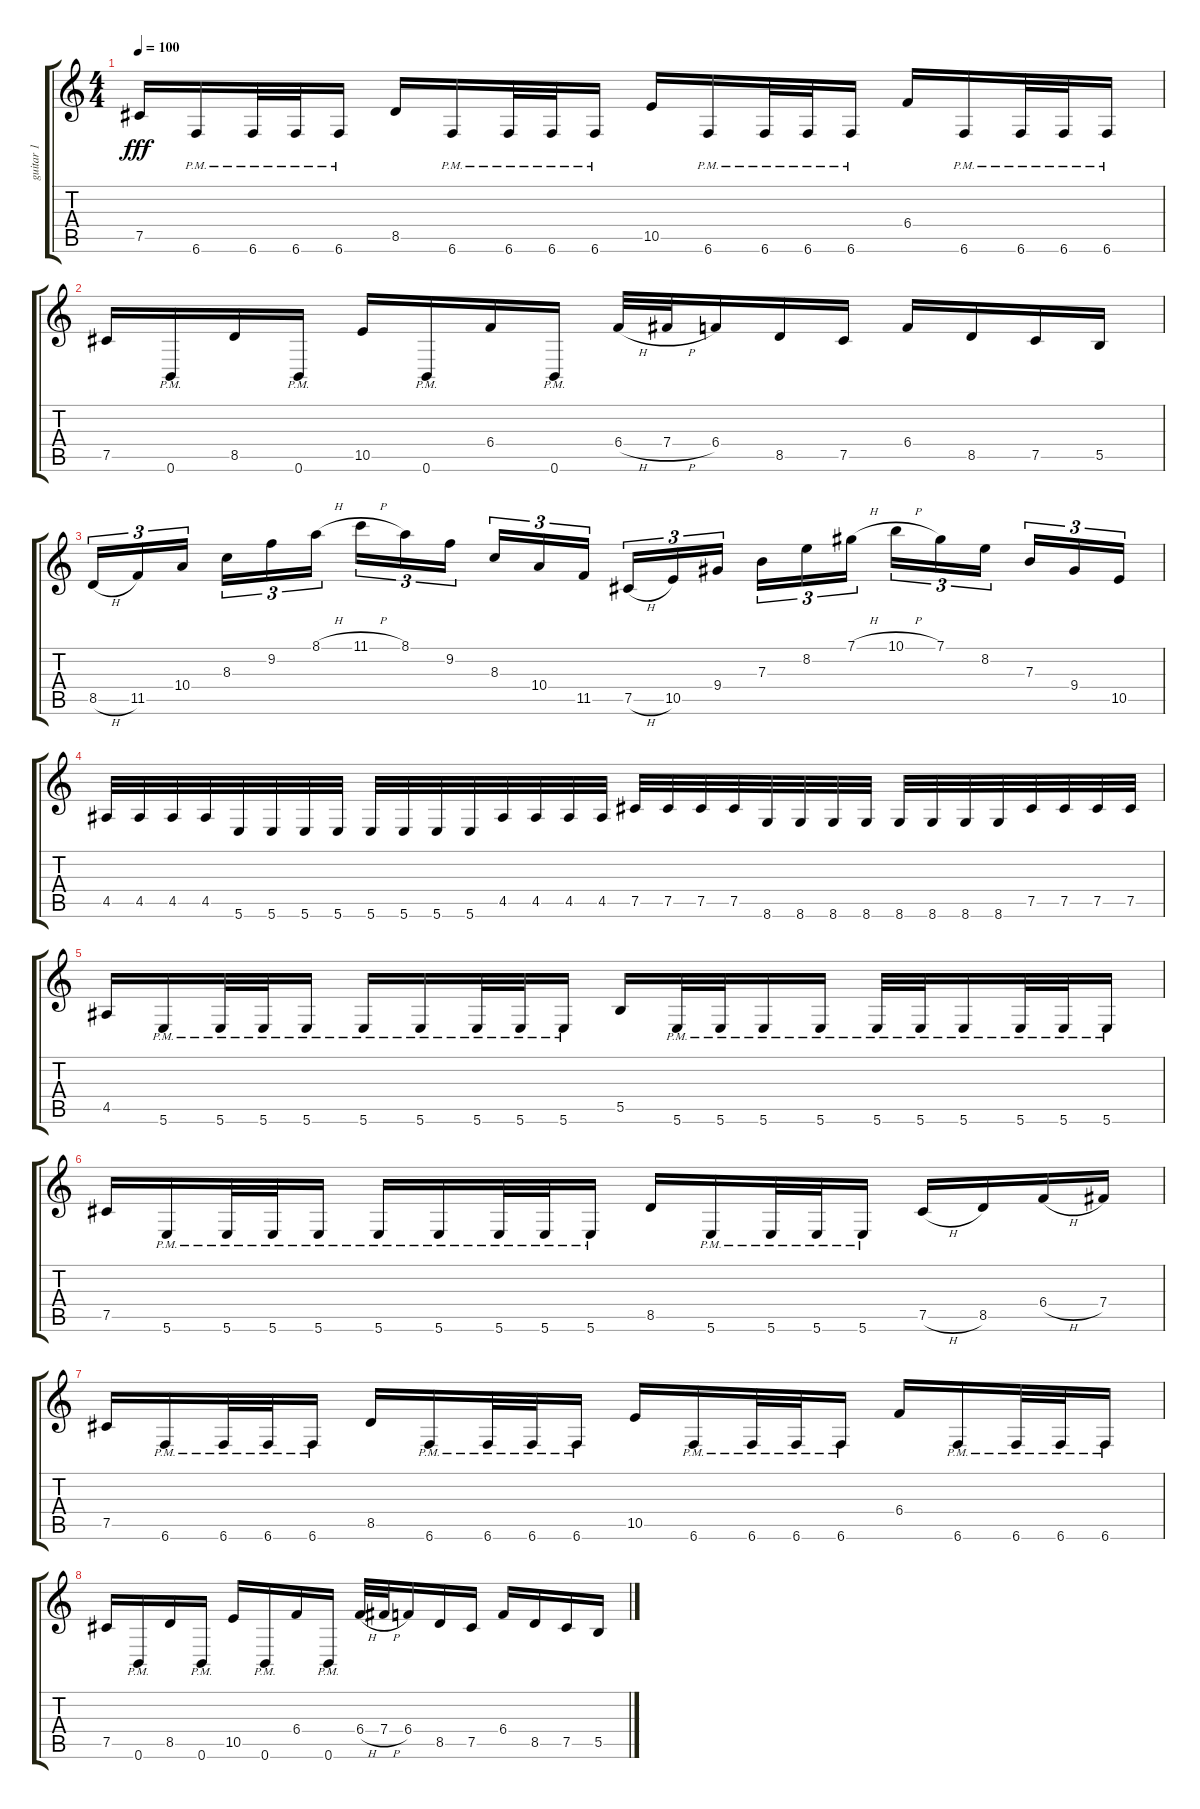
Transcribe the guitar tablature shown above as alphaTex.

\track ("guitar 1" "guitar 1") {instrument distortionguitar}
\staff {score tabs}
\tuning (Db4 Ab3 E3 B2 Gb2 B1) {hide}
\ts (4 4)
\tempo 100
\clef g2
\ks c
7.5.16{dy fff} 6.6{pm}.16 6.6{pm}.32 6.6{pm}.32 6.6{pm}.16 8.5.16 6.6{pm}.16 6.6{pm}.32 6.6{pm}.32 6.6{pm}.16 10.5.16 6.6{pm}.16 6.6{pm}.32 6.6{pm}.32 6.6{pm}.16 6.4.16 6.6{pm}.16 6.6{pm}.32 6.6{pm}.32 6.6{pm}.16 |
7.5.16 0.6{pm}.16 8.5.16 0.6{pm}.16 10.5.16 0.6{pm}.16 6.4.16 0.6{pm}.16 6.4{h}.32 7.4{h}.32 6.4.16 8.5.16 7.5.16 6.4.16 8.5.16 7.5.16 5.5.16 |
8.5{h}.16{tu (3 2)} 11.5.16{tu (3 2)} 10.4.16{tu (3 2) beam splitsecondary} 8.3.16{tu (3 2)} 9.2.16{tu (3 2)} 8.1{h}.16{tu (3 2)} 11.1{h}.16{tu (3 2)} 8.1.16{tu (3 2)} 9.2.16{tu (3 2) beam splitsecondary} 8.3.16{tu (3 2)} 10.4.16{tu (3 2)} 11.5.16{tu (3 2)} 7.5{h}.16{tu (3 2)} 10.5.16{tu (3 2)} 9.4.16{tu (3 2) beam splitsecondary} 7.3.16{tu (3 2)} 8.2.16{tu (3 2)} 7.1{h}.16{tu (3 2)} 10.1{h}.16{tu (3 2)} 7.1.16{tu (3 2)} 8.2.16{tu (3 2) beam splitsecondary} 7.3.16{tu (3 2)} 9.4.16{tu (3 2)} 10.5.16{tu (3 2)} |
4.5.32 4.5.32 4.5.32 4.5.32 5.6.32 5.6.32 5.6.32 5.6.32 5.6.32 5.6.32 5.6.32 5.6.32 4.5.32 4.5.32 4.5.32 4.5.32 7.5.32 7.5.32 7.5.32 7.5.32 8.6.32 8.6.32 8.6.32 8.6.32 8.6.32 8.6.32 8.6.32 8.6.32 7.5.32 7.5.32 7.5.32 7.5.32 |
4.5.16 5.6{pm}.16 5.6{pm}.32 5.6{pm}.32 5.6{pm}.16 5.6{pm}.16 5.6{pm}.16 5.6{pm}.32 5.6{pm}.32 5.6{pm}.16 5.5.16 5.6{pm}.32 5.6{pm}.32 5.6{pm}.16 5.6{pm}.16 5.6{pm}.32 5.6{pm}.32 5.6{pm}.16 5.6{pm}.32 5.6{pm}.32 5.6{pm}.16 |
7.5.16 5.6{pm}.16 5.6{pm}.32 5.6{pm}.32 5.6{pm}.16 5.6{pm}.16 5.6{pm}.16 5.6{pm}.32 5.6{pm}.32 5.6{pm}.16 8.5.16 5.6{pm}.16 5.6{pm}.32 5.6{pm}.32 5.6{pm}.16 7.5{h}.16 8.5.16 6.4{h}.16 7.4.16 |
7.5.16 6.6{pm}.16 6.6{pm}.32 6.6{pm}.32 6.6{pm}.16 8.5.16 6.6{pm}.16 6.6{pm}.32 6.6{pm}.32 6.6{pm}.16 10.5.16 6.6{pm}.16 6.6{pm}.32 6.6{pm}.32 6.6{pm}.16 6.4.16 6.6{pm}.16 6.6{pm}.32 6.6{pm}.32 6.6{pm}.16 |
7.5.16 0.6{pm}.16 8.5.16 0.6{pm}.16 10.5.16 0.6{pm}.16 6.4.16 0.6{pm}.16 6.4{h}.32 7.4{h}.32 6.4.16 8.5.16 7.5.16 6.4.16 8.5.16 7.5.16 5.5.16
